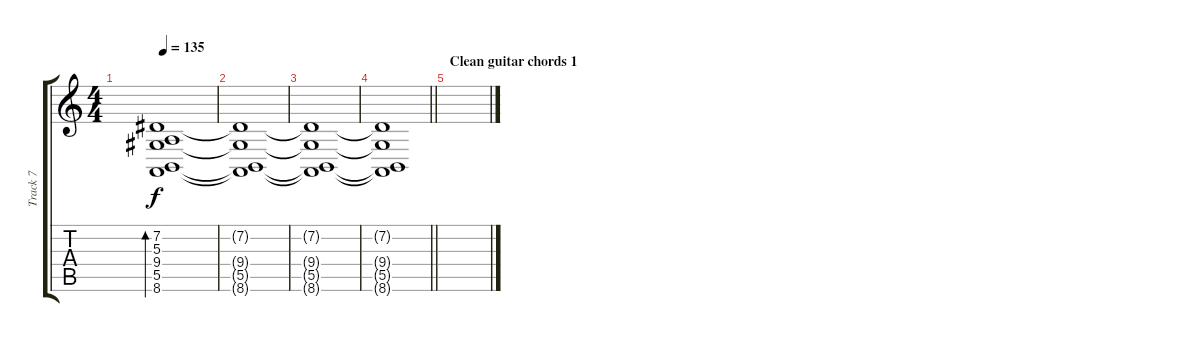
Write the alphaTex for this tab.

\track ("Track 7" "Track 7") {instrument tremolostrings}
\staff {score tabs}
\tuning (Db4 Ab3 E3 B2 Gb2 Db2) {hide}
\ts (4 4)
\tempo 135
\clef g2
\ks c
(7.2 5.3 9.4 5.5 8.6).1{bd 480 dy f} |
(7.2{t} 9.4{t} 5.5{t} 8.6{t}).1 |
(7.2{t} 9.4{t} 5.5{t} 8.6{t}).1 |
\barLineRight lightlight
(7.2{t} 9.4{t} 5.5{t} 8.6{t}).1 |
\section ("" "Clean guitar chords 1")
